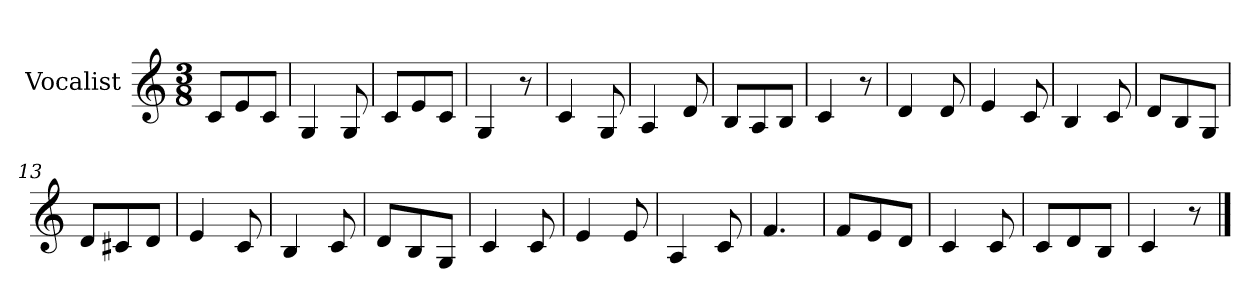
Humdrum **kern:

**kern
*part1
*staff1
*I"Vocalist
*k[]
*C:
*M3/8
=1
8cL
8e
8cJ
=2
4G
8G
=3
8cL
8e
8cJ
=4
4G
8r
=5
4c
8G
=6
4A
8d
=7
8BL
8A
8BJ
=8
4c
8r
=9
4d
8d
=10
4e
8c
=11
4B
8c
=12
8dL
8B
8GJ
=13
8dL
8c#X
8dJ
=14
4e
8c
=15
4B
8c
=16
8dL
8B
8GJ
=17
4c
8c
=18
4e
8e
=19
4A
8c
=20
4.f
=21
8fL
8e
8dJ
=22
4c
8c
=23
8cL
8d
8BJ
=24
4c
8r
==
*-
